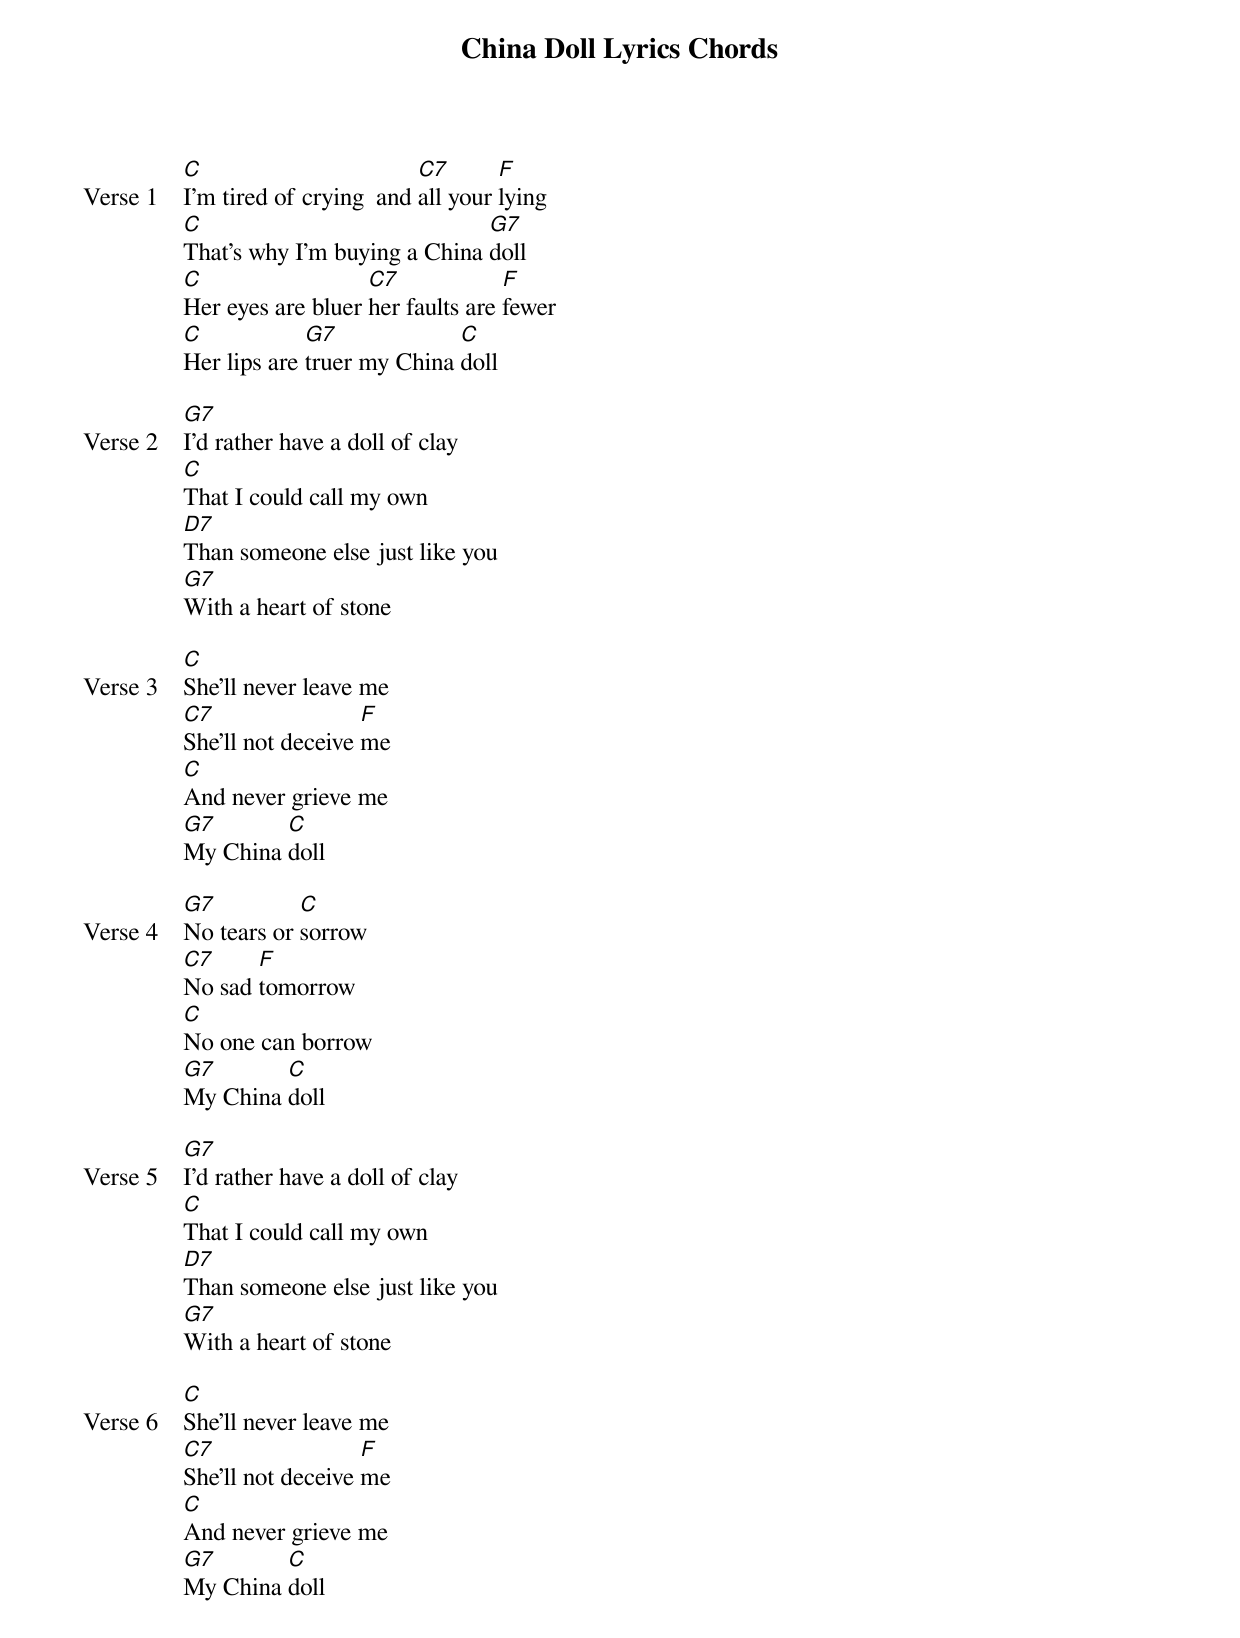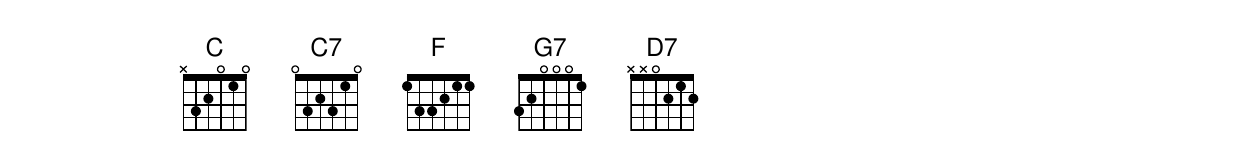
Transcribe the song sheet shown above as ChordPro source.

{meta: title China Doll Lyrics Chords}
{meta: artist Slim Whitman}
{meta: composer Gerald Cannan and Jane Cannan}

{start_of_verse: Verse 1}
[C]I'm tired of crying  and [C7]all your [F]lying
[C]That's why I'm buying a China [G7]doll
[C]Her eyes are bluer [C7]her faults are [F]fewer
[C]Her lips are [G7]truer my China [C]doll
{end_of_verse}

{start_of_verse: Verse 2}
[G7]I'd rather have a doll of clay
[C]That I could call my own
[D7]Than someone else just like you
[G7]With a heart of stone
{end_of_verse}

{start_of_verse: Verse 3}
[C]She'll never leave me
[C7]She'll not deceive [F]me
[C]And never grieve me
[G7]My China [C]doll
{end_of_verse}

{start_of_verse: Verse 4}
[G7]No tears or [C]sorrow
[C7]No sad [F]tomorrow
[C]No one can borrow
[G7]My China [C]doll
{end_of_verse}

{start_of_verse: Verse 5}
[G7]I'd rather have a doll of clay
[C]That I could call my own
[D7]Than someone else just like you
[G7]With a heart of stone
{end_of_verse}

{start_of_verse: Verse 6}
[C]She'll never leave me
[C7]She'll not deceive [F]me
[C]And never grieve me
[G7]My China [C]doll
{end_of_verse}
